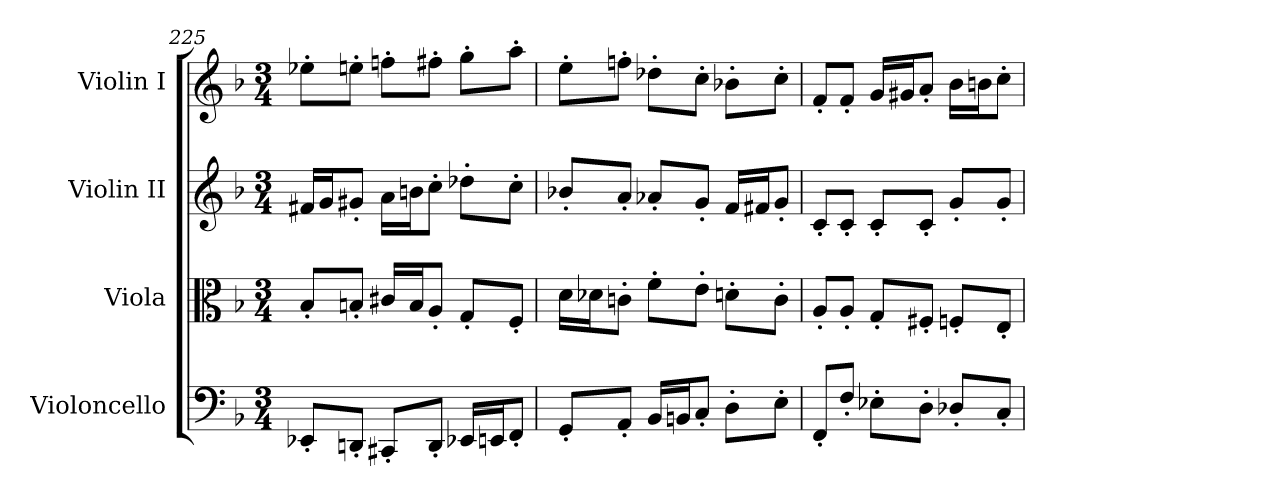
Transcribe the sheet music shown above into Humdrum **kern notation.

**kern	**kern	**kern	**kern
*part4	*part3	*part2	*part1
*staff4	*staff3	*staff2	*staff1
*I"Violoncello	*I"Viola	*I"Violin II	*I"Violin I
*I'Vc	*I'Vla	*I'Vln	*I'Vln
!!LO:LB:g=z
*clefF4	*clefC3	*clefG2	*clefG2
*k[b-]	*k[b-]	*k[b-]	*k[b-]
*M3/4	*M3/4	*M3/4	*M3/4
=225	=225	=225	=225
8EE-X'/L	8B-'/L	16f#X/LL	8ee-X'\L
.	.	16g/J	.
8DDn'/J	8Bn'/J	8g#X'/J	8een'\J
8CC#X'/L	16c#X/LL	16a\LL	8ffn'\L
.	16B/J	16bn\J	.
8DD'/J	8A'/J	8cc'\J	8ff#X'\J
16EE-X/LL	8G'/L	8dd-X'\L	8gg'\L
16EEn/J	.	.	.
8FF'/J	8F'/J	8cc'\J	8aa'\J
=226	=226	=226	=226
8GG'/L	16d\LL	8b-X'/L	8ee'\L
.	16d-X\J	.	.
8AA'/J	8cn'\J	8a'/J	8ffn'\J
16BB-/LL	8f'\L	8a-X'/L	8dd-X'\L
16BBn/J	.	.	.
8C'/J	8e'\J	8g'/J	8cc'\J
8D'\L	8dn'\L	16f/LL	8b-X'\L
.	.	16f#X/J	.
8E'\J	8c'\J	8g'/J	8cc'\J
=227	=227	=227	=227
8FF'/L	8A'/L	8c'/L	8f'/L
8F'/J	8A'/J	8c'/J	8f'/J
8E-X'\L	8G'/L	8c'/L	16g/LL
.	.	.	16g#X/J
8D'\J	8F#X'/J	8c'/J	8a'/J
8D-X'/L	8Fn'/L	8g'/L	16b-\LL
.	.	.	16bn\J
8C'/J	8E'/J	8g'/J	8cc'\J
=	=	=	=
*-	*-	*-	*-
